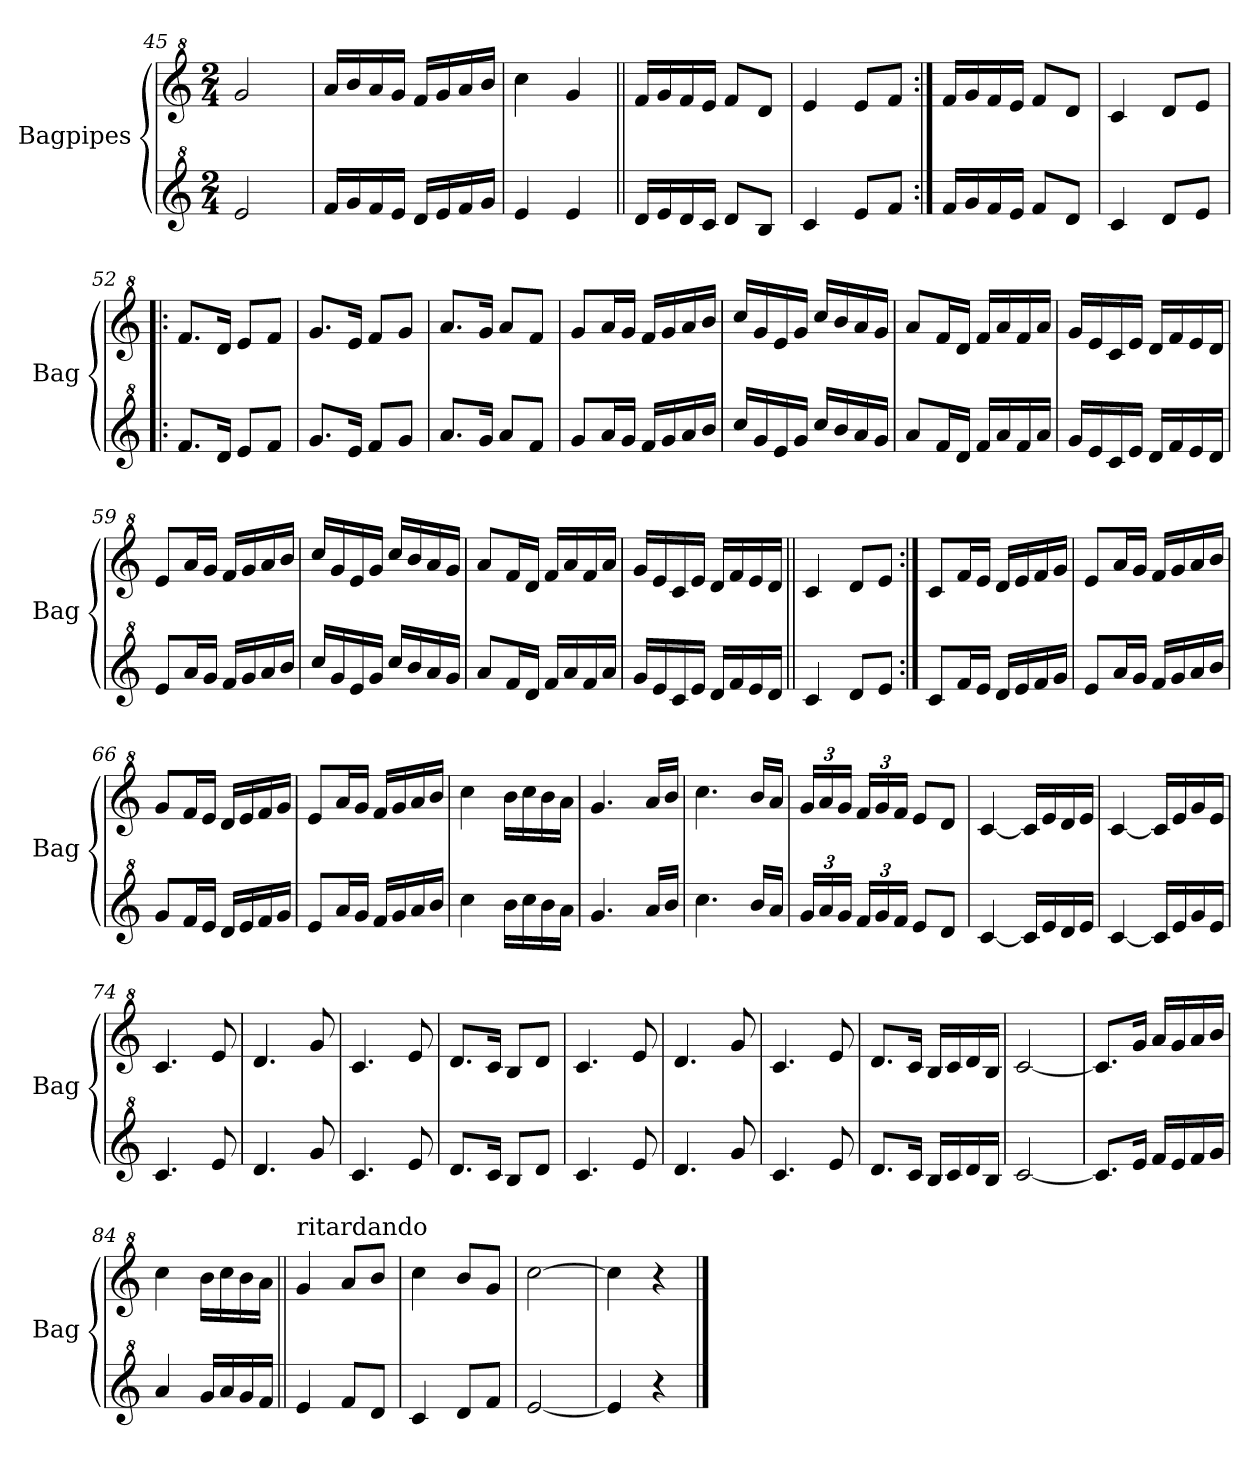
**kern	**kern
*part2	*part1
*staff2	*staff1
*I"Bagpipes	*I"Bagpipes
*I'Bag	*I'Bag
*clefG^2	*clefG^2
*k[]	*k[]
*C:	*C:
*M2/4	*M2/4
=45	=45
2ee/	2gg/
=46	=46
16ff/LL	16aa/LL
16gg/	16bb/
16ff/	16aa/
16ee/JJ	16gg/JJ
16dd/LL	16ff/LL
16ee/	16gg/
16ff/	16aa/
16gg/JJ	16bb/JJ
=47	=47
4ee/	4ccc\
4ee/	4gg/
!!LO:LB:g=z
=48||	=48||
16dd/LL	16ff/LL
16ee/	16gg/
16dd/	16ff/
16cc/JJ	16ee/JJ
8dd/L	8ff/L
8b/J	8dd/J
=49	=49
4cc/	4ee/
8ee/L	8ee/L
8ff/J	8ff/J
=50:|!	=50:|!
16ff/LL	16ff/LL
16gg/	16gg/
16ff/	16ff/
16ee/JJ	16ee/JJ
8ff/L	8ff/L
8dd/J	8dd/J
=51	=51
4cc/	4cc/
8dd/L	8dd/L
8ee/J	8ee/J
=52!|:	=52!|:
8.ff/L	8.ff/L
16dd/Jk	16dd/Jk
8ee/L	8ee/L
8ff/J	8ff/J
=53	=53
8.gg/L	8.gg/L
16ee/Jk	16ee/Jk
8ff/L	8ff/L
8gg/J	8gg/J
=54	=54
8.aa/L	8.aa/L
16gg/Jk	16gg/Jk
8aa/L	8aa/L
8ff/J	8ff/J
=55	=55
8gg/L	8gg/L
16aa/L	16aa/L
16gg/JJ	16gg/JJ
16ff/LL	16ff/LL
16gg/	16gg/
16aa/	16aa/
16bb/JJ	16bb/JJ
!!LO:PB:g=z
=56	=56
16ccc/LL	16ccc/LL
16gg/	16gg/
16ee/	16ee/
16gg/JJ	16gg/JJ
16ccc/LL	16ccc/LL
16bb/	16bb/
16aa/	16aa/
16gg/JJ	16gg/JJ
=57	=57
8aa/L	8aa/L
16ff/L	16ff/L
16dd/JJ	16dd/JJ
16ff/LL	16ff/LL
16aa/	16aa/
16ff/	16ff/
16aa/JJ	16aa/JJ
=58	=58
16gg/LL	16gg/LL
16ee/	16ee/
16cc/	16cc/
16ee/JJ	16ee/JJ
16dd/LL	16dd/LL
16ff/	16ff/
16ee/	16ee/
16dd/JJ	16dd/JJ
=59	=59
8ee/L	8ee/L
16aa/L	16aa/L
16gg/JJ	16gg/JJ
16ff/LL	16ff/LL
16gg/	16gg/
16aa/	16aa/
16bb/JJ	16bb/JJ
=60	=60
16ccc/LL	16ccc/LL
16gg/	16gg/
16ee/	16ee/
16gg/JJ	16gg/JJ
16ccc/LL	16ccc/LL
16bb/	16bb/
16aa/	16aa/
16gg/JJ	16gg/JJ
=61	=61
8aa/L	8aa/L
16ff/L	16ff/L
16dd/JJ	16dd/JJ
16ff/LL	16ff/LL
16aa/	16aa/
16ff/	16ff/
16aa/JJ	16aa/JJ
!!LO:LB:g=z
=62	=62
16gg/LL	16gg/LL
16ee/	16ee/
16cc/	16cc/
16ee/JJ	16ee/JJ
16dd/LL	16dd/LL
16ff/	16ff/
16ee/	16ee/
16dd/JJ	16dd/JJ
=63||	=63||
4cc/	4cc/
8dd/L	8dd/L
8ee/J	8ee/J
=64:|!	=64:|!
8cc/L	8cc/L
16ff/L	16ff/L
16ee/JJ	16ee/JJ
16dd/LL	16dd/LL
16ee/	16ee/
16ff/	16ff/
16gg/JJ	16gg/JJ
=65	=65
8ee/L	8ee/L
16aa/L	16aa/L
16gg/JJ	16gg/JJ
16ff/LL	16ff/LL
16gg/	16gg/
16aa/	16aa/
16bb/JJ	16bb/JJ
=66	=66
8gg/L	8gg/L
16ff/L	16ff/L
16ee/JJ	16ee/JJ
16dd/LL	16dd/LL
16ee/	16ee/
16ff/	16ff/
16gg/JJ	16gg/JJ
=67	=67
8ee/L	8ee/L
16aa/L	16aa/L
16gg/JJ	16gg/JJ
16ff/LL	16ff/LL
16gg/	16gg/
16aa/	16aa/
16bb/JJ	16bb/JJ
=68	=68
4ccc\	4ccc\
16bb\LL	16bb\LL
16ccc\	16ccc\
16bb\	16bb\
16aa\JJ	16aa\JJ
!!LO:LB:g=z
=69	=69
4.gg/	4.gg/
16aa/LL	16aa/LL
16bb/JJ	16bb/JJ
=70	=70
4.ccc\	4.ccc\
16bb/LL	16bb/LL
16aa/JJ	16aa/JJ
=71	=71
*Xbrackettup	*Xbrackettup
24gg/LL	24gg/LL
24aa/	24aa/
24gg/JJ	24gg/JJ
24ff/LL	24ff/LL
24gg/	24gg/
24ff/JJ	24ff/JJ
8ee/L	8ee/L
8dd/J	8dd/J
=72	=72
[4cc/	[4cc/
16cc/LL]	16cc/LL]
16ee/	16ee/
16dd/	16dd/
16ee/JJ	16ee/JJ
=73	=73
[4cc/	[4cc/
16cc/LL]	16cc/LL]
16ee/	16ee/
16gg/	16gg/
16ee/JJ	16ee/JJ
=74	=74
4.cc/	4.cc/
8ee/	8ee/
=75	=75
4.dd/	4.dd/
8gg/	8gg/
=76	=76
4.cc/	4.cc/
8ee/	8ee/
=77	=77
8.dd/L	8.dd/L
16cc/Jk	16cc/Jk
8b/L	8b/L
8dd/J	8dd/J
=78	=78
4.cc/	4.cc/
8ee/	8ee/
!!LO:LB:g=z
=79	=79
4.dd/	4.dd/
8gg/	8gg/
=80	=80
4.cc/	4.cc/
8ee/	8ee/
=81	=81
8.dd/L	8.dd/L
16cc/Jk	16cc/Jk
16b/LL	16b/LL
16cc/	16cc/
16dd/	16dd/
16b/JJ	16b/JJ
=82	=82
[2cc/	[2cc/
=83	=83
8.cc/L]	8.cc/L]
16ee/Jk	16gg/Jk
16ff/LL	16aa/LL
16ee/	16gg/
16ff/	16aa/
16gg/JJ	16bb/JJ
=84	=84
4aa/	4ccc\
16gg/LL	16bb\LL
16aa/	16ccc\
16gg/	16bb\
16ff/JJ	16aa\JJ
=85||	=85||
!	!LO:TX:a:t=ritardando
4ee/	4gg/
8ff/L	8aa/L
8dd/J	8bb/J
=86	=86
4cc/	4ccc\
8dd/L	8bb/L
8ff/J	8gg/J
=87	=87
[2ee/	[2ccc\
=88	=88
4ee/]	4ccc\]
4r	4r
==	==
*-	*-
